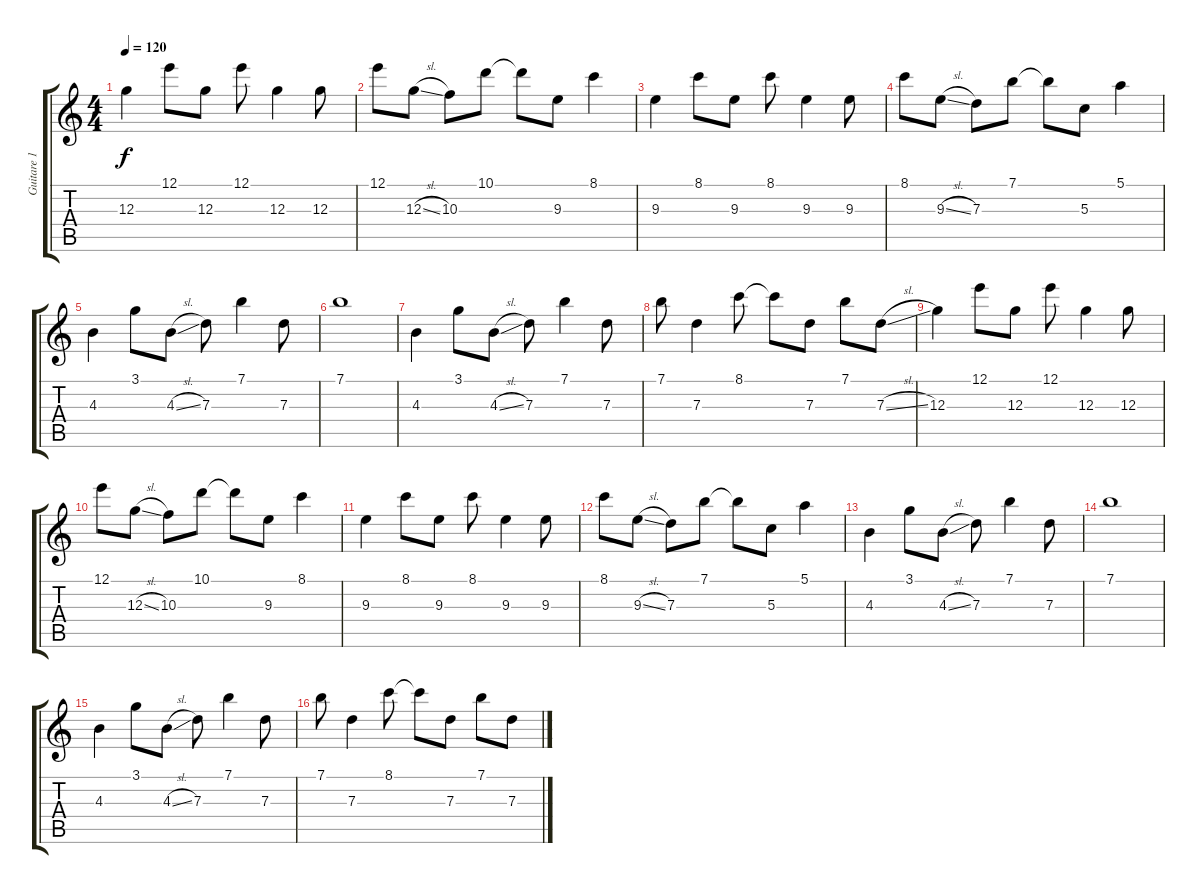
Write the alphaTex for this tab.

\track ("Guitare 1" "Guitare 1") {instrument electricguitarjazz}
\staff {score tabs}
\tuning (E4 B3 G3 D3 A2 E2) {hide}
\ts (4 4)
\tempo 120
\clef g2
\ks c
12.3.4{dy f} 12.1.8 12.3.8 12.1.8 12.3.4 12.3.8 |
12.1.8 12.3{sl}.8 10.3.8 10.1.8 10.1{t}.8 9.3.8 8.1.4 |
9.3.4 8.1.8 9.3.8 8.1.8 9.3.4 9.3.8 |
8.1.8 9.3{sl}.8 7.3.8 7.1.8 7.1{t}.8 5.3.8 5.1.4 |
4.3.4 3.1.8 4.3{sl}.8 7.3.8 7.1.4 7.3.8 |
7.1.1 |
4.3.4 3.1.8 4.3{sl}.8 7.3.8 7.1.4 7.3.8 |
7.1.8 7.3.4 8.1.8 8.1{t}.8 7.3.8 7.1.8 7.3{sl}.8 |
12.3.4 12.1.8 12.3.8 12.1.8 12.3.4 12.3.8 |
12.1.8 12.3{sl}.8 10.3.8 10.1.8 10.1{t}.8 9.3.8 8.1.4 |
9.3.4 8.1.8 9.3.8 8.1.8 9.3.4 9.3.8 |
8.1.8 9.3{sl}.8 7.3.8 7.1.8 7.1{t}.8 5.3.8 5.1.4 |
4.3.4 3.1.8 4.3{sl}.8 7.3.8 7.1.4 7.3.8 |
7.1.1 |
4.3.4 3.1.8 4.3{sl}.8 7.3.8 7.1.4 7.3.8 |
7.1.8 7.3.4 8.1.8 8.1{t}.8 7.3.8 7.1.8 7.3{sl}.8
